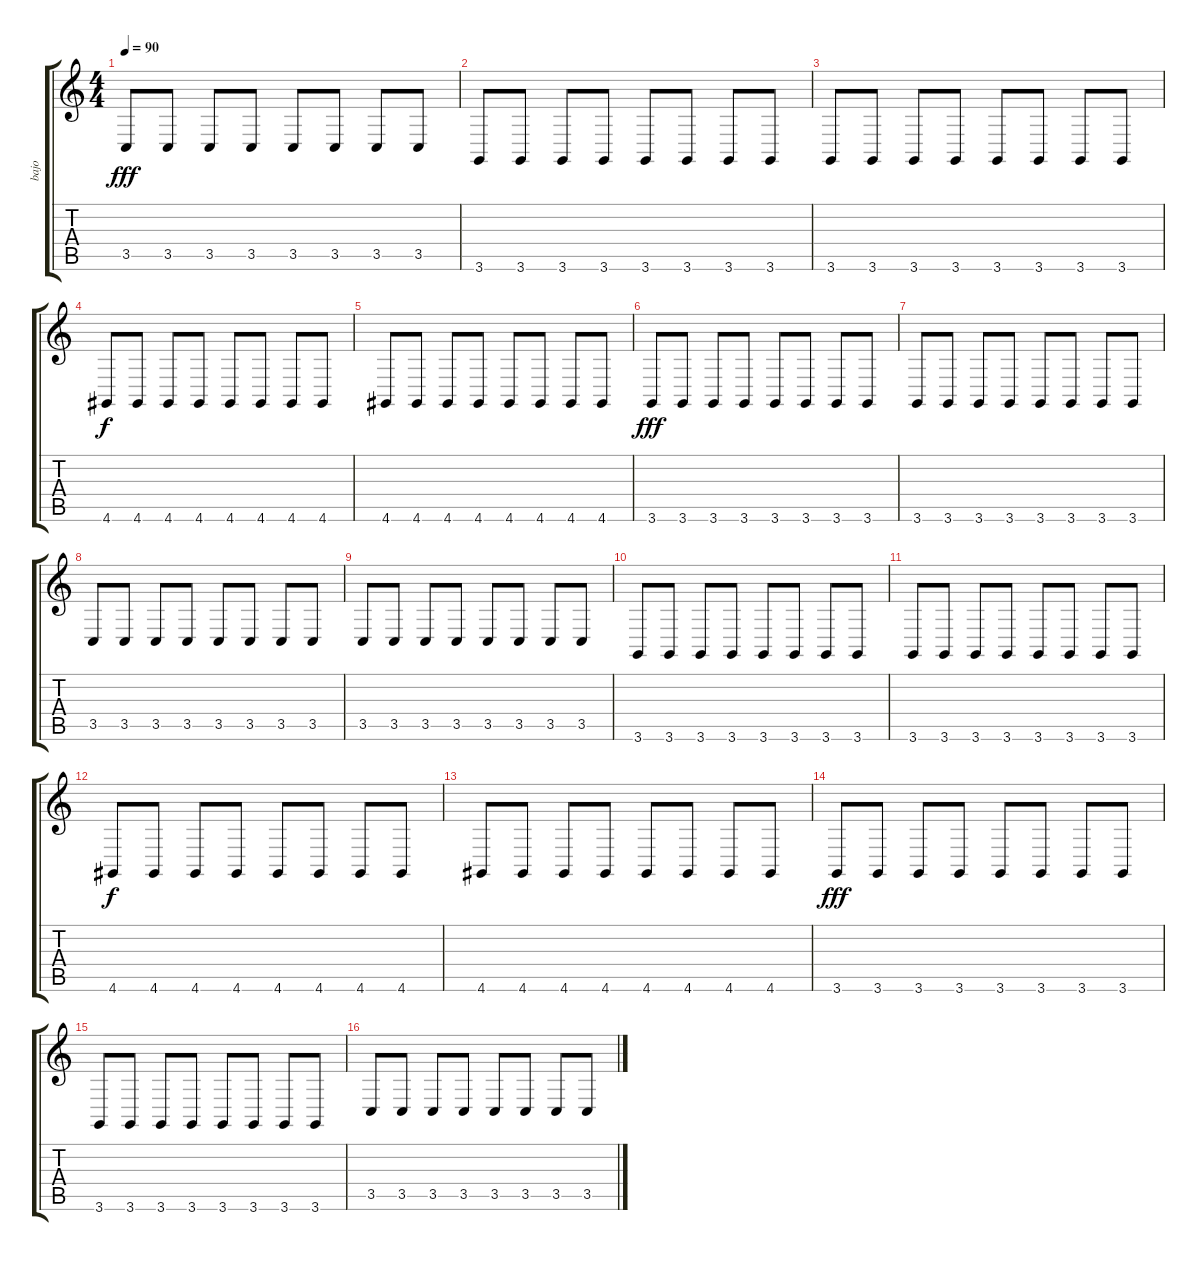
\track ("bajo" "bajo") {instrument acousticgrandpiano}
\staff {score tabs}
\tuning (E4 B3 G3 D3 A2 E2) {hide}
\ts (4 4)
\tempo 90
\clef g2
\ks c
3.5.8{dy fff instrument acousticbass} 3.5.8{instrument acousticbass} 3.5.8{instrument acousticbass} 3.5.8{instrument acousticbass} 3.5.8{instrument acousticbass} 3.5.8{instrument acousticbass} 3.5.8{instrument acousticbass} 3.5.8{instrument acousticbass} |
3.6.8{instrument acousticbass} 3.6.8{instrument acousticbass} 3.6.8{instrument acousticbass} 3.6.8{instrument acousticbass} 3.6.8{instrument acousticbass} 3.6.8{instrument acousticbass} 3.6.8{instrument acousticbass} 3.6.8{instrument acousticbass} |
3.6.8{instrument acousticbass} 3.6.8{instrument acousticbass} 3.6.8{instrument acousticbass} 3.6.8{instrument acousticbass} 3.6.8{instrument acousticbass} 3.6.8{instrument acousticbass} 3.6.8{instrument acousticbass} 3.6.8{instrument acousticbass} |
4.6.8{dy f instrument acousticbass} 4.6.8{instrument acousticbass} 4.6.8{instrument acousticbass} 4.6.8{instrument acousticbass} 4.6.8{instrument acousticbass} 4.6.8{instrument acousticbass} 4.6.8{instrument acousticbass} 4.6.8{instrument acousticbass} |
4.6.8{instrument acousticbass} 4.6.8{instrument acousticbass} 4.6.8{instrument acousticbass} 4.6.8{instrument acousticbass} 4.6.8{instrument acousticbass} 4.6.8{instrument acousticbass} 4.6.8{instrument acousticbass} 4.6.8{instrument acousticbass} |
3.6.8{dy fff instrument acousticbass} 3.6.8{instrument acousticbass} 3.6.8{instrument acousticbass} 3.6.8{instrument acousticbass} 3.6.8{instrument acousticbass} 3.6.8{instrument acousticbass} 3.6.8{instrument acousticbass} 3.6.8{instrument acousticbass} |
3.6.8{instrument acousticbass} 3.6.8{instrument acousticbass} 3.6.8{instrument acousticbass} 3.6.8{instrument acousticbass} 3.6.8{instrument acousticbass} 3.6.8{instrument acousticbass} 3.6.8{instrument acousticbass} 3.6.8{instrument acousticbass} |
3.5.8{instrument acousticbass} 3.5.8{instrument acousticbass} 3.5.8{instrument acousticbass} 3.5.8{instrument acousticbass} 3.5.8{instrument acousticbass} 3.5.8{instrument acousticbass} 3.5.8{instrument acousticbass} 3.5.8{instrument acousticbass} |
3.5.8{instrument acousticbass} 3.5.8{instrument acousticbass} 3.5.8{instrument acousticbass} 3.5.8{instrument acousticbass} 3.5.8{instrument acousticbass} 3.5.8{instrument acousticbass} 3.5.8{instrument acousticbass} 3.5.8{instrument acousticbass} |
3.6.8{instrument acousticbass} 3.6.8{instrument acousticbass} 3.6.8{instrument acousticbass} 3.6.8{instrument acousticbass} 3.6.8{instrument acousticbass} 3.6.8{instrument acousticbass} 3.6.8{instrument acousticbass} 3.6.8{instrument acousticbass} |
3.6.8{instrument acousticbass} 3.6.8{instrument acousticbass} 3.6.8{instrument acousticbass} 3.6.8{instrument acousticbass} 3.6.8{instrument acousticbass} 3.6.8{instrument acousticbass} 3.6.8{instrument acousticbass} 3.6.8{instrument acousticbass} |
4.6.8{dy f instrument acousticbass} 4.6.8{instrument acousticbass} 4.6.8{instrument acousticbass} 4.6.8{instrument acousticbass} 4.6.8{instrument acousticbass} 4.6.8{instrument acousticbass} 4.6.8{instrument acousticbass} 4.6.8{instrument acousticbass} |
4.6.8{instrument acousticbass} 4.6.8{instrument acousticbass} 4.6.8{instrument acousticbass} 4.6.8{instrument acousticbass} 4.6.8{instrument acousticbass} 4.6.8{instrument acousticbass} 4.6.8{instrument acousticbass} 4.6.8{instrument acousticbass} |
3.6.8{dy fff instrument acousticbass} 3.6.8{instrument acousticbass} 3.6.8{instrument acousticbass} 3.6.8{instrument acousticbass} 3.6.8{instrument acousticbass} 3.6.8{instrument acousticbass} 3.6.8{instrument acousticbass} 3.6.8{instrument acousticbass} |
3.6.8{instrument acousticbass} 3.6.8{instrument acousticbass} 3.6.8{instrument acousticbass} 3.6.8{instrument acousticbass} 3.6.8{instrument acousticbass} 3.6.8{instrument acousticbass} 3.6.8{instrument acousticbass} 3.6.8{instrument acousticbass} |
3.5.8{instrument acousticbass} 3.5.8{instrument acousticbass} 3.5.8{instrument acousticbass} 3.5.8{instrument acousticbass} 3.5.8{instrument acousticbass} 3.5.8{instrument acousticbass} 3.5.8{instrument acousticbass} 3.5.8{instrument acousticbass}
